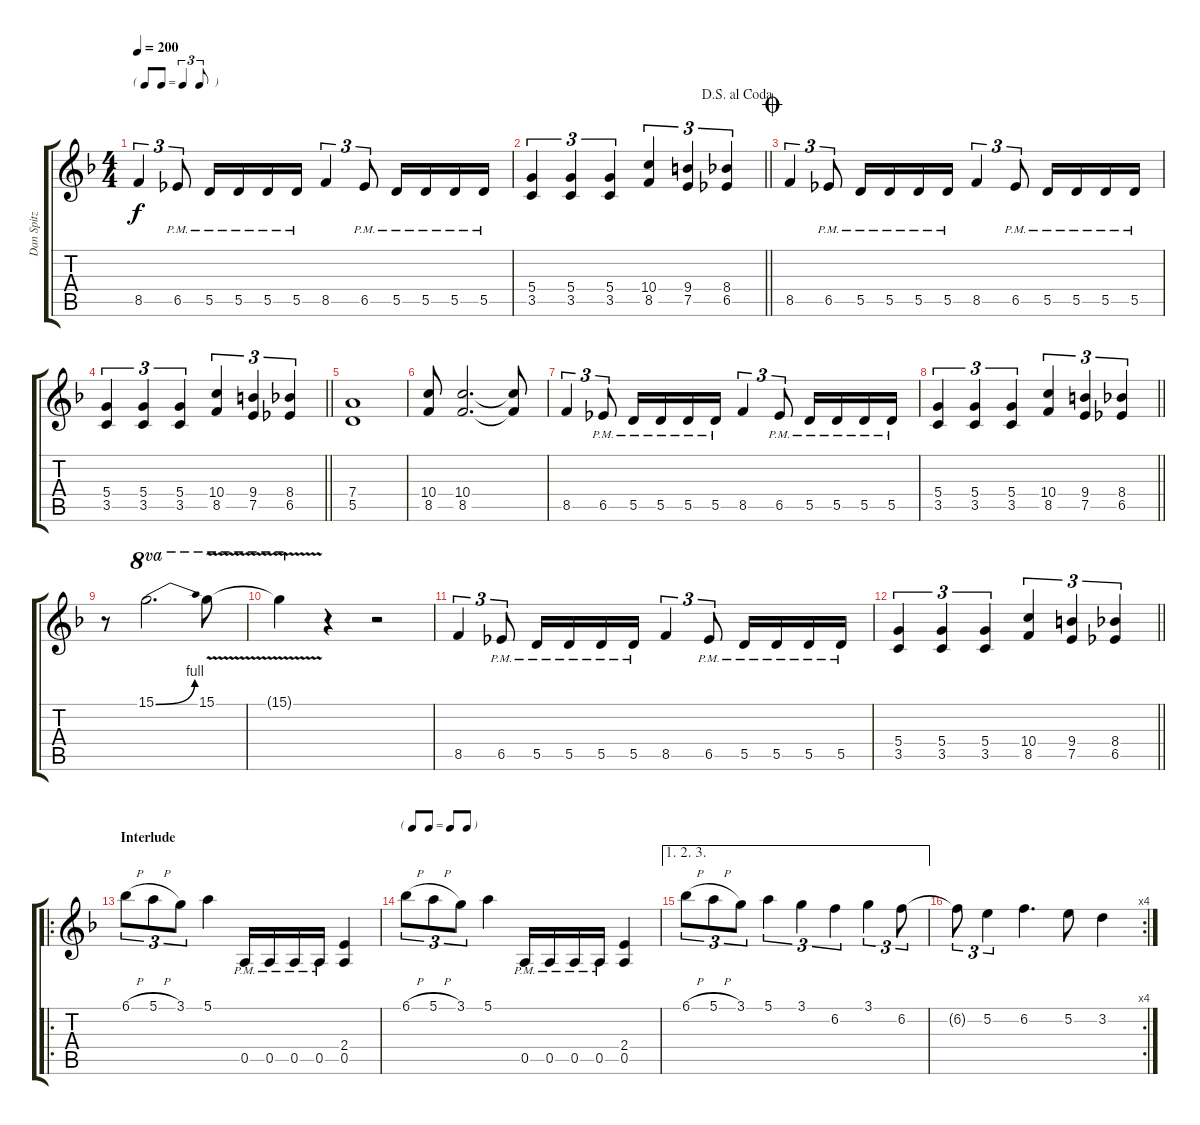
\track ("Dan Spitz" "Dan Spitz") {instrument distortionguitar}
\staff {score tabs}
\tuning (E4 B3 G3 D3 A2 E2) {hide}
\ts (4 4)
\tf triplet8th
\tempo 200
\clef g2
\ks f
8.5.4{tu (3 2) dy f} 6.5{pm}.8{tu (3 2)} 5.5{pm}.16 5.5{pm}.16 5.5{pm}.16 5.5{pm}.16 8.5.4{tu (3 2)} 6.5{pm}.8{tu (3 2)} 5.5{pm}.16 5.5{pm}.16 5.5{pm}.16 5.5{pm}.16 |
\jump dalsegnoalcoda
\barLineRight lightlight
(5.4 3.5).4{tu (3 2)} (5.4 3.5).4{tu (3 2)} (5.4 3.5).4{tu (3 2)} (10.4 8.5).4{tu (3 2)} (9.4 7.5).4{tu (3 2)} (8.4 6.5).4{tu (3 2)} |
\jump coda
8.5.4{tu (3 2)} 6.5{pm}.8{tu (3 2)} 5.5{pm}.16 5.5{pm}.16 5.5{pm}.16 5.5{pm}.16 8.5.4{tu (3 2)} 6.5{pm}.8{tu (3 2)} 5.5{pm}.16 5.5{pm}.16 5.5{pm}.16 5.5{pm}.16 |
\barLineRight lightlight
(5.4 3.5).4{tu (3 2)} (5.4 3.5).4{tu (3 2)} (5.4 3.5).4{tu (3 2)} (10.4 8.5).4{tu (3 2)} (9.4 7.5).4{tu (3 2)} (8.4 6.5).4{tu (3 2)} |
(7.4 5.5).1 |
(10.4 8.5).8 (10.4 8.5).2{d} (10.4{t} 8.5{t}).8 |
8.5.4{tu (3 2)} 6.5{pm}.8{tu (3 2)} 5.5{pm}.16 5.5{pm}.16 5.5{pm}.16 5.5{pm}.16 8.5.4{tu (3 2)} 6.5{pm}.8{tu (3 2)} 5.5{pm}.16 5.5{pm}.16 5.5{pm}.16 5.5{pm}.16 |
\barLineRight lightlight
(5.4 3.5).4{tu (3 2)} (5.4 3.5).4{tu (3 2)} (5.4 3.5).4{tu (3 2)} (10.4 8.5).4{tu (3 2)} (9.4 7.5).4{tu (3 2)} (8.4 6.5).4{tu (3 2)} |
r.8 15.1{be (bend 0 0 60 4)}.2{d ot 8va} 15.1{v}.8{ot 8va} |
15.1{v t}.4{ot 8va} r.4 r.2 |
8.5.4{tu (3 2)} 6.5{pm}.8{tu (3 2)} 5.5{pm}.16 5.5{pm}.16 5.5{pm}.16 5.5{pm}.16 8.5.4{tu (3 2)} 6.5{pm}.8{tu (3 2)} 5.5{pm}.16 5.5{pm}.16 5.5{pm}.16 5.5{pm}.16 |
\barLineRight lightlight
(5.4 3.5).4{tu (3 2)} (5.4 3.5).4{tu (3 2)} (5.4 3.5).4{tu (3 2)} (10.4 8.5).4{tu (3 2)} (9.4 7.5).4{tu (3 2)} (8.4 6.5).4{tu (3 2)} |
\ro
\section ("" "Interlude")
6.1{h}.8{tu (3 2)} 5.1{h}.8{tu (3 2)} 3.1.8{tu (3 2)} 5.1.4 0.5{pm}.16 0.5{pm}.16 0.5{pm}.16 0.5{pm}.16 (2.4 0.5).4 |
\tf none
6.1{h}.8{tu (3 2)} 5.1{h}.8{tu (3 2)} 3.1.8{tu (3 2)} 5.1.4 0.5{pm}.16 0.5{pm}.16 0.5{pm}.16 0.5{pm}.16 (2.4 0.5).4 |
\ae (1 2 3)
6.1{h}.8{tu (3 2)} 5.1{h}.8{tu (3 2)} 3.1.8{tu (3 2)} 5.1.4{tu (3 2)} 3.1.4{tu (3 2)} 6.2.4{tu (3 2)} 3.1.4{tu (3 2)} 6.2.8{tu (3 2)} |
\rc 4
6.2{t}.8{tu (3 2)} 5.2.4{tu (3 2)} 6.2.4{d} 5.2.8 3.2.4
